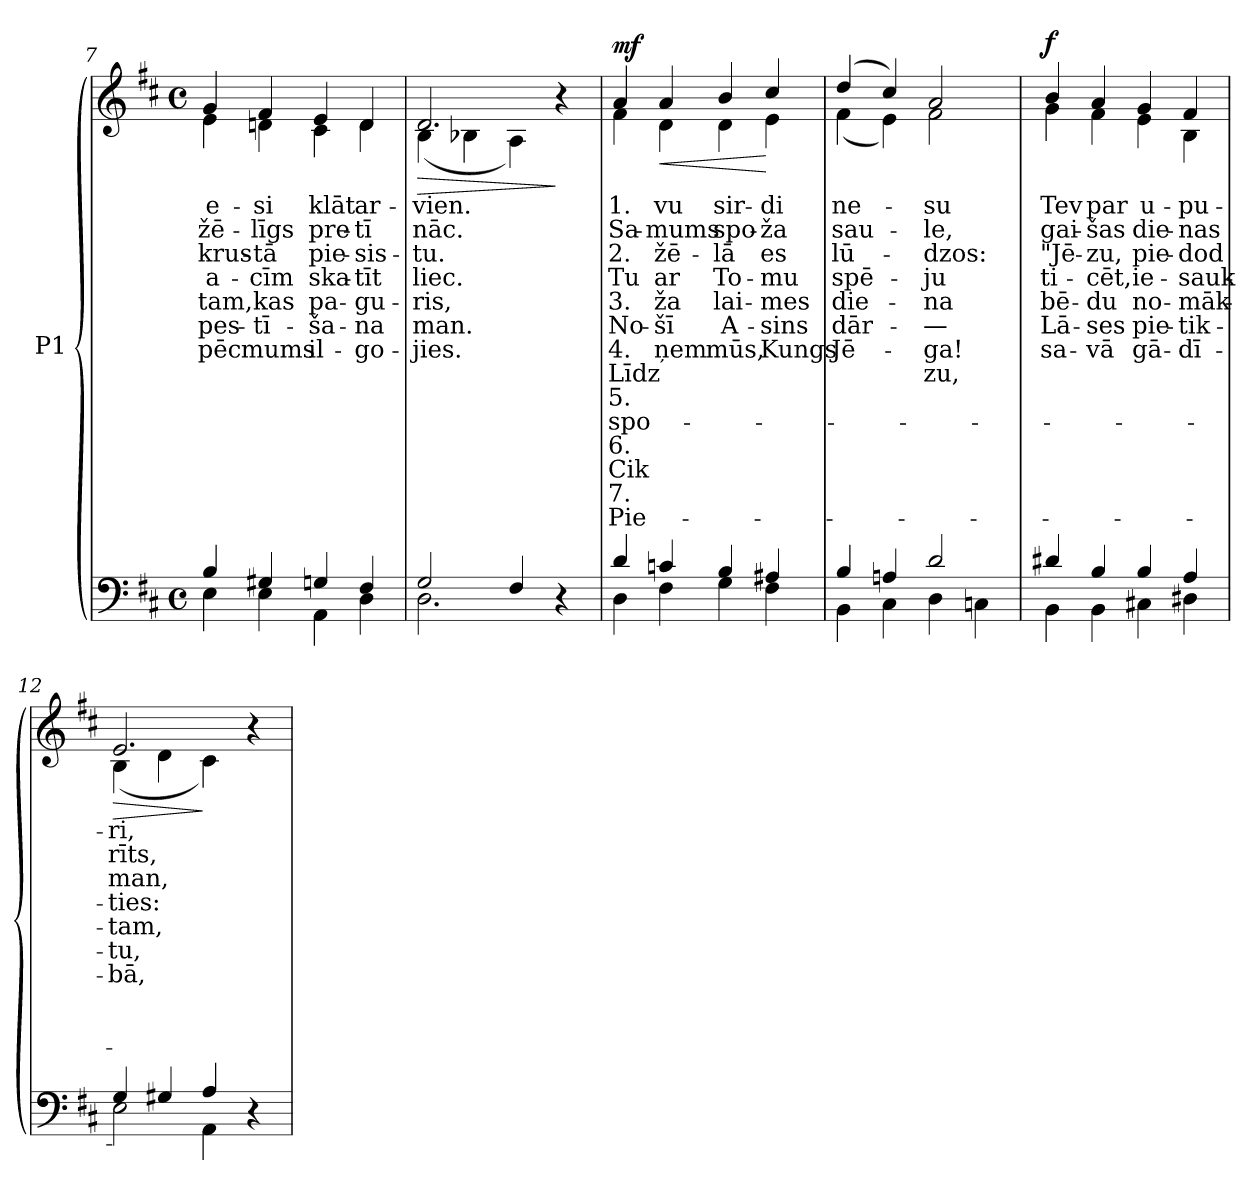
**kern	**kern	**text	**text	**text	**text	**text	**text	**text	**text	**text	**text	**text	**text	**text	**text	**dynam
*part1	*part1	*part1	*part1	*part1	*part1	*part1	*part1	*part1	*part1	*part1	*part1	*part1	*part1	*part1	*part1	*part1
*staff2	*staff1	*staff1	*staff1	*staff1	*staff1	*staff1	*staff1	*staff1	*staff1	*staff1	*staff1	*staff1	*staff1	*staff1	*staff1	*staff1/2
*I"P1	*	*	*	*	*	*	*	*	*	*	*	*	*	*	*	*
*clefF4	*clefG2	*	*	*	*	*	*	*	*	*	*	*	*	*	*	*
*k[f#c#]	*k[f#c#]	*	*	*	*	*	*	*	*	*	*	*	*	*	*	*
*D:	*D:	*	*	*	*	*	*	*	*	*	*	*	*	*	*	*
*M4/4	*M4/4	*	*	*	*	*	*	*	*	*	*	*	*	*	*	*
*met(c)	*met(c)	*	*	*	*	*	*	*	*	*	*	*	*	*	*	*
=7	=7	=7	=7	=7	=7	=7	=7	=7	=7	=7	=7	=7	=7	=7	=7	=7
*^	*	*	*	*	*	*	*	*	*	*	*	*	*	*	*	*
!	!	!	!LO:LY:b:color=#000000	!LO:LY:b:color=#000000	!LO:LY:b:color=#000000	!LO:LY:b:color=#000000	!LO:LY:b:color=#000000	!LO:LY:b:color=#000000	!LO:LY:b:color=#000000	!	!	!	!	!	!	!	!
*	*	*^	*	*	*	*	*	*	*	*	*	*	*	*	*	*	*
4Bi/	4Ei\	4gi/	4ei\	e-	žē-	krus-	a-	tam,	pes-	-pēc	.	.	.	.	.	.	.	.
!	!	!	!	!LO:LY:b:color=#000000	!LO:LY:b:color=#000000	!LO:LY:b:color=#000000	!LO:LY:b:color=#000000	!LO:LY:b:color=#000000	!LO:LY:b:color=#000000	!LO:LY:b:color=#000000	!	!	!	!	!	!	!	!
4G#Xi/	4Ei\	4f#i/	4dni\	-si	-līgs	-tā	-cīm	kas	tī-	-mums	.	.	.	.	.	.	.	.
!	!	!	!	!LO:LY:b:color=#000000	!LO:LY:b:color=#000000	!LO:LY:b:color=#000000	!LO:LY:b:color=#000000	!LO:LY:b:color=#000000	!LO:LY:b:color=#000000	!LO:LY:b:color=#000000	!	!	!	!	!	!	!	!
4Gni/	4AAi\	4ei/	4c#i\	klāt	pre-	pie-	ska-	pa-	ša-	-il-	.	.	.	.	.	.	.	.
!	!	!	!	!LO:LY:b:color=#000000	!LO:LY:b:color=#000000	!LO:LY:b:color=#000000	!LO:LY:b:color=#000000	!LO:LY:b:color=#000000	!LO:LY:b:color=#000000	!LO:LY:b:color=#000000	!	!	!	!	!	!	!	!
4F#i/	4Di\	4di/	4di\	ar-	-tī	-sis-	-tīt	-gu-	-na	go-	.	.	.	.	.	.	.	.
=8	=8	=8	=8	=8	=8	=8	=8	=8	=8	=8	=8	=8	=8	=8	=8	=8	=8	=8
!	!	!	!	!LO:LY:b:color=#000000	!LO:LY:b:color=#000000	!LO:LY:b:color=#000000	!LO:LY:b:color=#000000	!LO:LY:b:color=#000000	!LO:LY:b:color=#000000	!LO:LY:b:color=#000000	!	!	!	!	!	!	!	!LO:HP:b
2Gi/	2.Di\	2.di/	(4Bi\	-vien.	nāc.	-tu.	liec.	-ris,	-man.	jies.	.	.	.	.	.	.	.	>
.	.	.	4B-Xi\	.	.	.	.	.	.	.	.	.	.	.	.	.	.	.
4F#i/	.	.	4Ai\)	.	.	.	.	.	.	.	.	.	.	.	.	.	.	.
!	!	!	!	!LO:LY:b:color=#000000	!LO:LY:b:color=#000000	!LO:LY:b:color=#000000	!LO:LY:b:color=#000000	!LO:LY:b:color=#000000	!LO:LY:b:color=#000000	!LO:LY:b:color=#000000	!	!	!	!	!	!	!	!
4r	4ryy	4r	4ryy	1.	2.	3.	4.	5.	6.	7.	.	.	.	.	.	.	.	]
!!LO:LB:g=z	!!
=9	=9	=9	=9	=9	=9	=9	=9	=9	=9	=9	=9	=9	=9	=9	=9	=9	=9	=9
!	!	!	!	!LO:LY:b:color=#000000	!LO:LY:b:color=#000000	!LO:LY:b:color=#000000	!LO:LY:b:color=#000000	!LO:LY:b:color=#000000	!LO:LY:b:color=#000000	!LO:LY:b:color=#000000	!LO:LY:b:color=#000000	!LO:LY:b:color=#000000	!LO:LY:b:color=#000000	!LO:LY:b:color=#000000	!LO:LY:b:color=#000000	!LO:LY:b:color=#000000	!LO:LY:b:color=#000000	!
4di/	4Di\	4ai/	4f#i\	1.	Sa-	2.	Tu	3.	No-	4.	Līdz	5.	spo-	6.	Cik	7.	Pie-	mf
!	!	!	!	!LO:LY:b:color=#000000	!LO:LY:b:color=#000000	!LO:LY:b:color=#000000	!LO:LY:b:color=#000000	!LO:LY:b:color=#000000	!LO:LY:b:color=#000000	!LO:LY:b:color=#000000	!	!	!	!	!	!	!	!LO:HP:b
4cni/	4F#i\	4ai/	4di\	-vu	mums	-žē-	ar	-ža	-šī	ņem	.	.	.	.	.	.	.	<
!	!	!	!	!LO:LY:b:color=#000000	!LO:LY:b:color=#000000	!LO:LY:b:color=#000000	!LO:LY:b:color=#000000	!LO:LY:b:color=#000000	!LO:LY:b:color=#000000	!LO:LY:b:color=#000000	!	!	!	!	!	!	!	!
4Bi/	4Gi\	4bi/	4di\	sir-	spo-	-lā	To-	lai-	A-	-mūs,	.	.	.	.	.	.	.	.
!	!	!	!	!LO:LY:b:color=#000000	!LO:LY:b:color=#000000	!LO:LY:b:color=#000000	!LO:LY:b:color=#000000	!LO:LY:b:color=#000000	!LO:LY:b:color=#000000	!LO:LY:b:color=#000000	!	!	!	!	!	!	!	!
4A#Xi/	4F#i\	4cc#i/	4ei\	-di	-ža	es	-mu	-mes	sins	Kungs	.	.	.	.	.	.	.	[
=10	=10	=10	=10	=10	=10	=10	=10	=10	=10	=10	=10	=10	=10	=10	=10	=10	=10	=10
!	!	!	!	!LO:LY:b:color=#000000	!LO:LY:b:color=#000000	!LO:LY:b:color=#000000	!LO:LY:b:color=#000000	!LO:LY:b:color=#000000	!LO:LY:b:color=#000000	!LO:LY:b:color=#000000	!	!	!	!	!	!	!	!
4Bi/	4BBi\	(4ddi/	(4f#i\	ne-	sau-	lū-	spē-	die-	dār-	-Jē-	.	.	.	.	.	.	.	.
4Ani/	4C#i\	4cc#i/)	4ei\)	.	.	.	.	.	.	.	.	.	.	.	.	.	.	.
!	!	!	!	!LO:LY:b:color=#000000	!LO:LY:b:color=#000000	!LO:LY:b:color=#000000	!LO:LY:b:color=#000000	!LO:LY:b:color=#000000	!LO:LY:b:color=#000000	!LO:LY:b:color=#000000	!LO:LY:b:color=#000000	!	!	!	!	!	!	!
2di/	4Di\	2ai/	2f#i\	-su	-le,	-dzos:	-ju	-na	—	-ga!	zu,	.	.	.	.	.	.	.
.	4Cni\	.	.	.	.	.	.	.	.	.	.	.	.	.	.	.	.	.
=11	=11	=11	=11	=11	=11	=11	=11	=11	=11	=11	=11	=11	=11	=11	=11	=11	=11	=11
!	!	!	!	!LO:LY:b:color=#000000	!LO:LY:b:color=#000000	!LO:LY:b:color=#000000	!LO:LY:b:color=#000000	!LO:LY:b:color=#000000	!LO:LY:b:color=#000000	!LO:LY:b:color=#000000	!	!	!	!	!	!	!	!
4d#Xi/	4BBi\	4bi/	4gi\	Tev	gai-	"Jē-	ti-	bē-	Lā-	-sa-	.	.	.	.	.	.	.	f
!	!	!	!	!LO:LY:b:color=#000000	!LO:LY:b:color=#000000	!LO:LY:b:color=#000000	!LO:LY:b:color=#000000	!LO:LY:b:color=#000000	!LO:LY:b:color=#000000	!LO:LY:b:color=#000000	!	!	!	!	!	!	!	!
4Bi/	4BBi\	4ai/	4f#i\	par	-šas	-zu,	-cēt,	-du	-ses	vā	.	.	.	.	.	.	.	.
!	!	!	!	!LO:LY:b:color=#000000	!LO:LY:b:color=#000000	!LO:LY:b:color=#000000	!LO:LY:b:color=#000000	!LO:LY:b:color=#000000	!LO:LY:b:color=#000000	!LO:LY:b:color=#000000	!	!	!	!	!	!	!	!
4Bi/	4C#Xi\	4gi/	4ei\	u-	die-	pie-	ie-	no-	pie-	-gā-	.	.	.	.	.	.	.	.
!	!	!	!	!LO:LY:b:color=#000000	!LO:LY:b:color=#000000	!LO:LY:b:color=#000000	!LO:LY:b:color=#000000	!LO:LY:b:color=#000000	!LO:LY:b:color=#000000	!LO:LY:b:color=#000000	!	!	!	!	!	!	!	!
4Ai/	4D#Xi\	4f#i/	4Bi\	-pu-	-nas	-dod	-sauk-	-māk-	-tik-	-dī-	.	.	.	.	.	.	.	.
=12	=12	=12	=12	=12	=12	=12	=12	=12	=12	=12	=12	=12	=12	=12	=12	=12	=12	=12
!	!	!	!	!LO:LY:b:color=#000000	!LO:LY:b:color=#000000	!LO:LY:b:color=#000000	!LO:LY:b:color=#000000	!LO:LY:b:color=#000000	!LO:LY:b:color=#000000	!LO:LY:b:color=#000000	!	!	!	!	!	!	!	!LO:HP:b
4Gi/	2Ei\	2.ei/	(4Bi\	-ri,	rīts,	man,	-ties:	-tam,	-tu,	bā,	.	.	.	.	.	.	.	>
4G#Xi/	.	.	4di\	.	.	.	.	.	.	.	.	.	.	.	.	.	.	.
4Ai/	4AAi\	.	4c#i\)	.	.	.	.	.	.	.	.	.	.	.	.	.	.	]
!	!	!	!	!LO:LY:b:color=#000000	!LO:LY:b:color=#000000	!LO:LY:b:color=#000000	!LO:LY:b:color=#000000	!LO:LY:b:color=#000000	!LO:LY:b:color=#000000	!LO:LY:b:color=#000000	!	!	!	!	!	!	!	!
4r	4ryy	4r	4ryy	1.	2.	3.	4.	5.	6.	7.	.	.	.	.	.	.	.	.
*v	*v	*	*	*	*	*	*	*	*	*	*	*	*	*	*	*	*	*
*	*v	*v	*	*	*	*	*	*	*	*	*	*	*	*	*	*	*
=	=	=	=	=	=	=	=	=	=	=	=	=	=	=	=	=
*-	*-	*-	*-	*-	*-	*-	*-	*-	*-	*-	*-	*-	*-	*-	*-	*-
